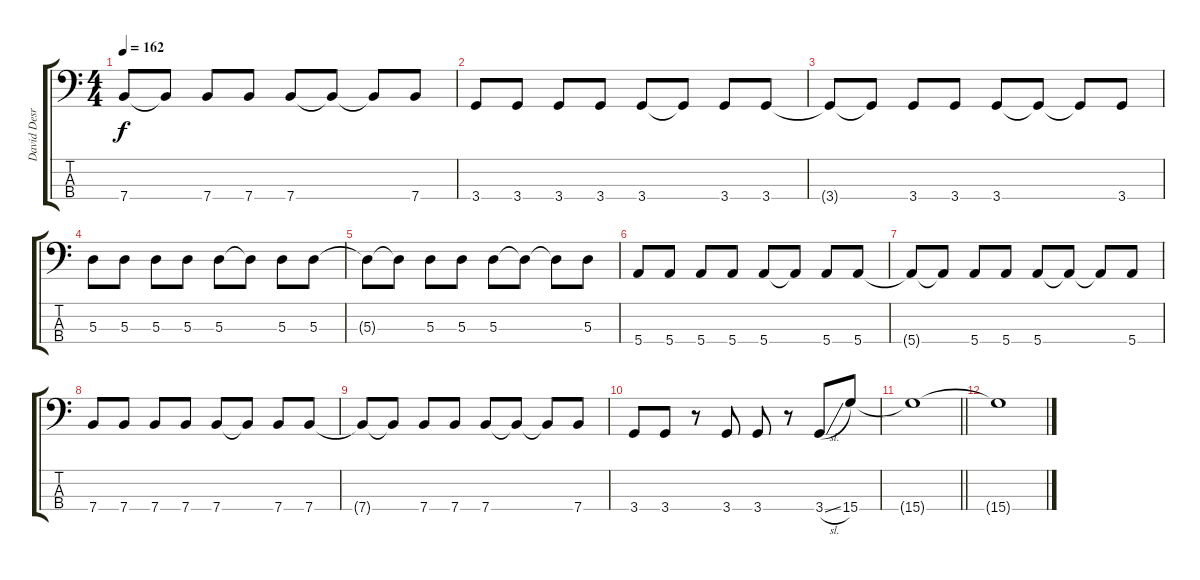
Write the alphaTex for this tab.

\track ("David Desrosiers" "David Desr") {instrument electricbassfinger}
\staff {score tabs}
\tuning (G2 D2 A1 E1) {hide}
\ts (4 4)
\tempo 162
\clef f4
\ks c
7.4{t}.8{dy f} 7.4{t}.8 7.4.8 7.4.8 7.4.8 7.4{t}.8 7.4{t}.8 7.4.8 |
3.4.8 3.4.8 3.4.8 3.4.8 3.4.8 3.4{t}.8 3.4.8 3.4.8 |
3.4{t}.8 3.4{t}.8 3.4.8 3.4.8 3.4.8 3.4{t}.8 3.4{t}.8 3.4.8 |
5.3.8 5.3.8 5.3.8 5.3.8 5.3.8 5.3{t}.8 5.3.8 5.3.8 |
5.3{t}.8 5.3{t}.8 5.3.8 5.3.8 5.3.8 5.3{t}.8 5.3{t}.8 5.3.8 |
5.4.8 5.4.8 5.4.8 5.4.8 5.4.8 5.4{t}.8 5.4.8 5.4.8 |
5.4{t}.8 5.4{t}.8 5.4.8 5.4.8 5.4.8 5.4{t}.8 5.4{t}.8 5.4.8 |
7.4.8 7.4.8 7.4.8 7.4.8 7.4.8 7.4{t}.8 7.4.8 7.4.8 |
7.4{t}.8 7.4{t}.8 7.4.8 7.4.8 7.4.8 7.4{t}.8 7.4{t}.8 7.4.8 |
3.4.8 3.4.8 r.8 3.4.8 3.4.8 r.8 3.4{sl}.8 15.4.8 |
\barLineRight lightlight
15.4{t}.1 |
15.4{t}.1
